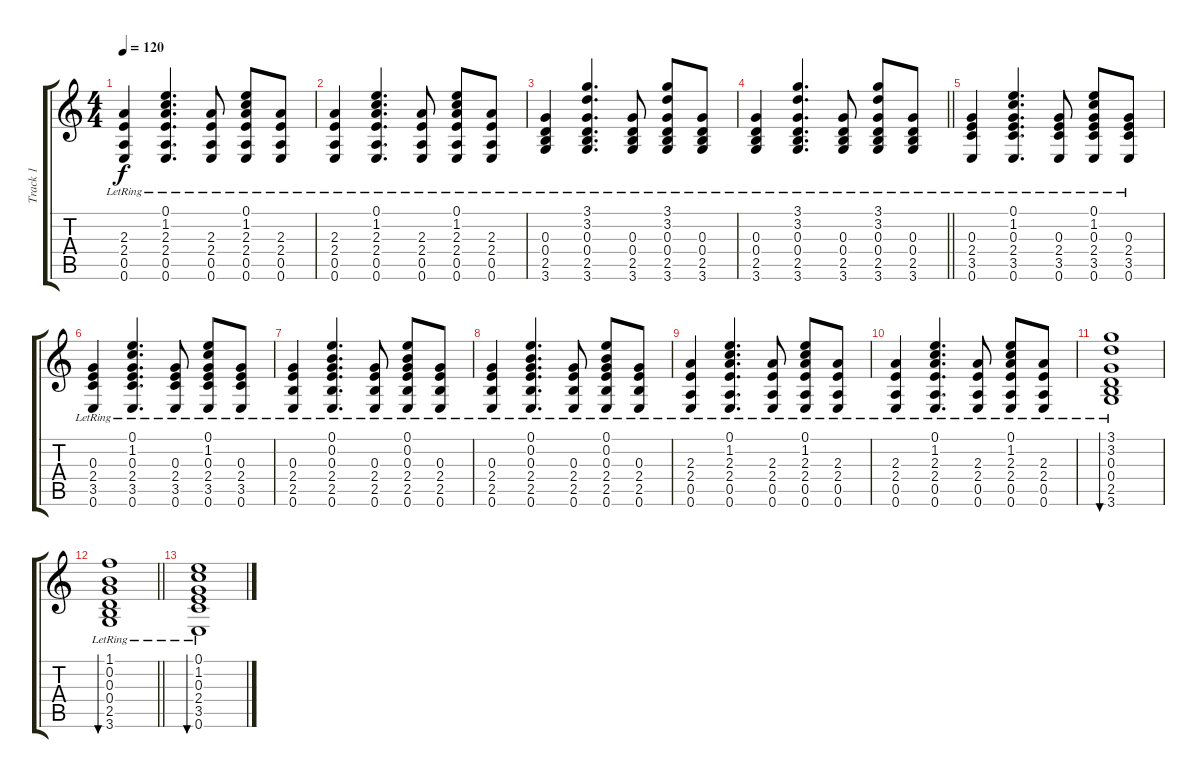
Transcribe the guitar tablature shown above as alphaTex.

\track ("Track 1" "Track 1") {instrument acousticguitarnylon}
\staff {score tabs}
\tuning (E4 B3 G3 D3 A2 E2) {hide}
\ts (4 4)
\tempo 120
\clef g2
\ks c
(2.3{lr} 2.4{lr} 0.5{lr} 0.6{lr}).4{dy f} (0.1{lr} 1.2{lr} 2.3{lr} 2.4{lr} 0.5{lr} 0.6{lr}).4{d} (2.3{lr} 2.4{lr} 0.5{lr} 0.6{lr}).8 (0.1{lr} 1.2{lr} 2.3{lr} 2.4{lr} 0.5{lr} 0.6{lr}).8 (2.3{lr} 2.4{lr} 0.5{lr} 0.6{lr}).8 |
(2.3{lr} 2.4{lr} 0.5{lr} 0.6{lr}).4 (0.1{lr} 1.2{lr} 2.3{lr} 2.4{lr} 0.5{lr} 0.6{lr}).4{d} (2.3{lr} 2.4{lr} 0.5{lr} 0.6{lr}).8 (0.1{lr} 1.2{lr} 2.3{lr} 2.4{lr} 0.5{lr} 0.6{lr}).8 (2.3{lr} 2.4{lr} 0.5{lr} 0.6{lr}).8 |
(0.3{lr} 0.4{lr} 2.5{lr} 3.6{lr}).4 (3.1{lr} 3.2{lr} 0.3{lr} 0.4{lr} 2.5{lr} 3.6{lr}).4{d} (0.3{lr} 0.4{lr} 2.5{lr} 3.6{lr}).8 (3.1{lr} 3.2{lr} 0.3{lr} 0.4{lr} 2.5{lr} 3.6{lr}).8 (0.3{lr} 0.4{lr} 2.5{lr} 3.6{lr}).8 |
\barLineRight lightlight
(0.3{lr} 0.4{lr} 2.5{lr} 3.6{lr}).4 (3.1{lr} 3.2{lr} 0.3{lr} 0.4{lr} 2.5{lr} 3.6{lr}).4{d} (0.3{lr} 0.4{lr} 2.5{lr} 3.6{lr}).8 (3.1{lr} 3.2{lr} 0.3{lr} 0.4{lr} 2.5{lr} 3.6{lr}).8 (0.3{lr} 0.4{lr} 2.5{lr} 3.6{lr}).8 |
(0.3{lr} 2.4{lr} 3.5{lr} 0.6{lr}).4 (0.1{lr} 1.2{lr} 0.3{lr} 2.4{lr} 3.5{lr} 0.6{lr}).4{d} (0.3{lr} 2.4{lr} 3.5{lr} 0.6{lr}).8 (0.1{lr} 1.2{lr} 0.3{lr} 2.4{lr} 3.5{lr} 0.6{lr}).8 (0.3{lr} 2.4{lr} 3.5{lr} 0.6{lr}).8 |
(0.3{lr} 2.4{lr} 3.5{lr} 0.6{lr}).4 (0.1{lr} 1.2{lr} 0.3{lr} 2.4{lr} 3.5{lr} 0.6{lr}).4{d} (0.3{lr} 2.4{lr} 3.5{lr} 0.6{lr}).8 (0.1{lr} 1.2{lr} 0.3{lr} 2.4{lr} 3.5{lr} 0.6{lr}).8 (0.3{lr} 2.4{lr} 3.5{lr} 0.6{lr}).8 |
(0.3{lr} 2.4{lr} 2.5{lr} 0.6{lr}).4 (0.1{lr} 0.2{lr} 0.3{lr} 2.4{lr} 2.5{lr} 0.6{lr}).4{d} (0.3{lr} 2.4{lr} 2.5{lr} 0.6{lr}).8 (0.1{lr} 0.2{lr} 0.3{lr} 2.4{lr} 2.5{lr} 0.6{lr}).8 (0.3{lr} 2.4{lr} 2.5{lr} 0.6{lr}).8 |
(0.3{lr} 2.4{lr} 2.5{lr} 0.6{lr}).4 (0.1{lr} 0.2{lr} 0.3{lr} 2.4{lr} 2.5{lr} 0.6{lr}).4{d} (0.3{lr} 2.4{lr} 2.5{lr} 0.6{lr}).8 (0.1{lr} 0.2{lr} 0.3{lr} 2.4{lr} 2.5{lr} 0.6{lr}).8 (0.3{lr} 2.4{lr} 2.5{lr} 0.6{lr}).8 |
(2.3{lr} 2.4{lr} 0.5{lr} 0.6{lr}).4 (0.1{lr} 1.2{lr} 2.3{lr} 2.4{lr} 0.5{lr} 0.6{lr}).4{d} (2.3{lr} 2.4{lr} 0.5{lr} 0.6{lr}).8 (0.1{lr} 1.2{lr} 2.3{lr} 2.4{lr} 0.5{lr} 0.6{lr}).8 (2.3{lr} 2.4{lr} 0.5{lr} 0.6{lr}).8 |
(2.3{lr} 2.4{lr} 0.5{lr} 0.6{lr}).4 (0.1{lr} 1.2{lr} 2.3{lr} 2.4{lr} 0.5{lr} 0.6{lr}).4{d} (2.3{lr} 2.4{lr} 0.5{lr} 0.6{lr}).8 (0.1{lr} 1.2{lr} 2.3{lr} 2.4{lr} 0.5{lr} 0.6{lr}).8 (2.3{lr} 2.4{lr} 0.5{lr} 0.6{lr}).8 |
(3.1{lr} 3.2{lr} 0.3{lr} 0.4{lr} 2.5{lr} 3.6{lr}).1{bu 240} |
\barLineRight lightlight
(1.1{lr} 0.2{lr} 0.3{lr} 0.4{lr} 2.5{lr} 3.6{lr}).1{bu 240} |
(0.1{lr} 1.2{lr} 0.3{lr} 2.4{lr} 3.5{lr} 0.6{lr}).1{bu 240}
